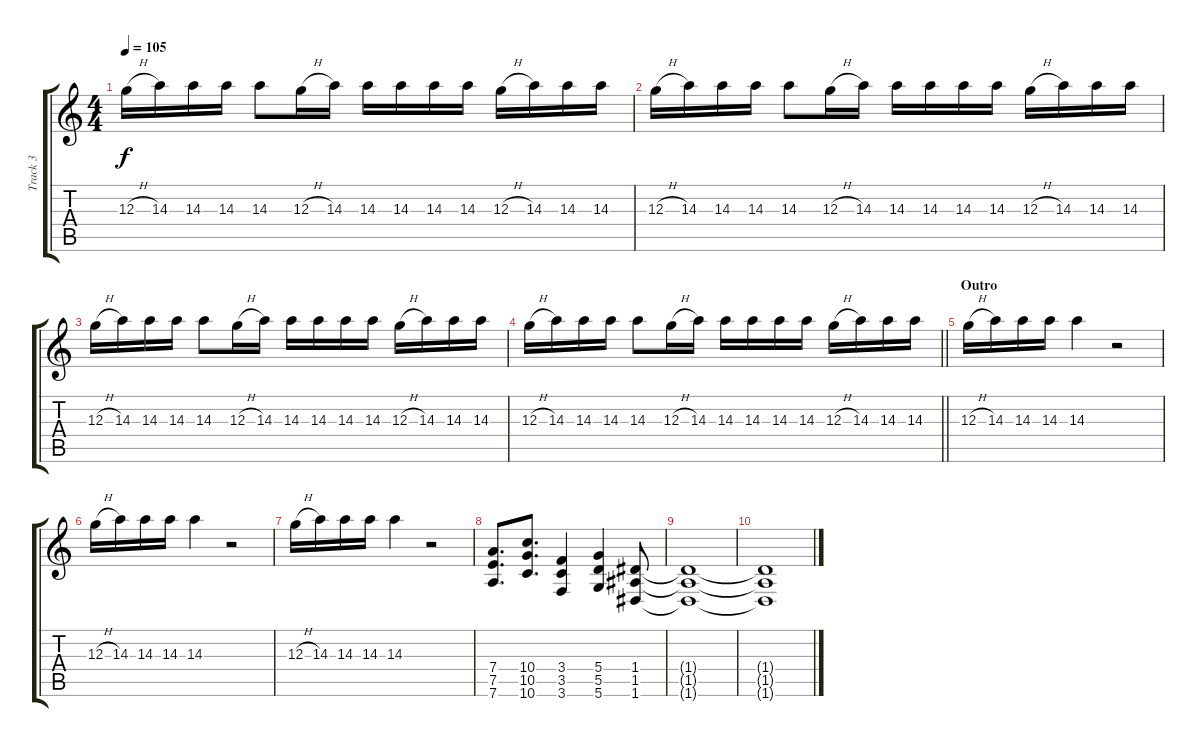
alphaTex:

\track ("Track 3" "Track 3") {instrument distortionguitar}
\staff {score tabs}
\tuning (E4 B3 G3 D3 A2 D2) {hide}
\ts (4 4)
\tempo 105
\clef g2
\ks c
12.3{h}.16{dy f} 14.3.16 14.3.16 14.3.16 14.3.8 12.3{h}.16 14.3.16 14.3.16 14.3.16 14.3.16 14.3.16 12.3{h}.16 14.3.16 14.3.16 14.3.16 |
12.3{h}.16 14.3.16 14.3.16 14.3.16 14.3.8 12.3{h}.16 14.3.16 14.3.16 14.3.16 14.3.16 14.3.16 12.3{h}.16 14.3.16 14.3.16 14.3.16 |
12.3{h}.16 14.3.16 14.3.16 14.3.16 14.3.8 12.3{h}.16 14.3.16 14.3.16 14.3.16 14.3.16 14.3.16 12.3{h}.16 14.3.16 14.3.16 14.3.16 |
\barLineRight lightlight
12.3{h}.16 14.3.16 14.3.16 14.3.16 14.3.8 12.3{h}.16 14.3.16 14.3.16 14.3.16 14.3.16 14.3.16 12.3{h}.16 14.3.16 14.3.16 14.3.16 |
\section ("" "Outro")
12.3{h}.16 14.3.16 14.3.16 14.3.16 14.3.4 r.2 |
12.3{h}.16 14.3.16 14.3.16 14.3.16 14.3.4 r.2 |
12.3{h}.16 14.3.16 14.3.16 14.3.16 14.3.4 r.2 |
(7.4 7.5 7.6).8{d} (10.4 10.5 10.6).8{d} (3.4 3.5 3.6).4 (5.4 5.5 5.6).4 (1.4 1.5 1.6).8 |
(1.4{t} 1.5{t} 1.6{t}).1 |
(1.4{t} 1.5{t} 1.6{t}).1
